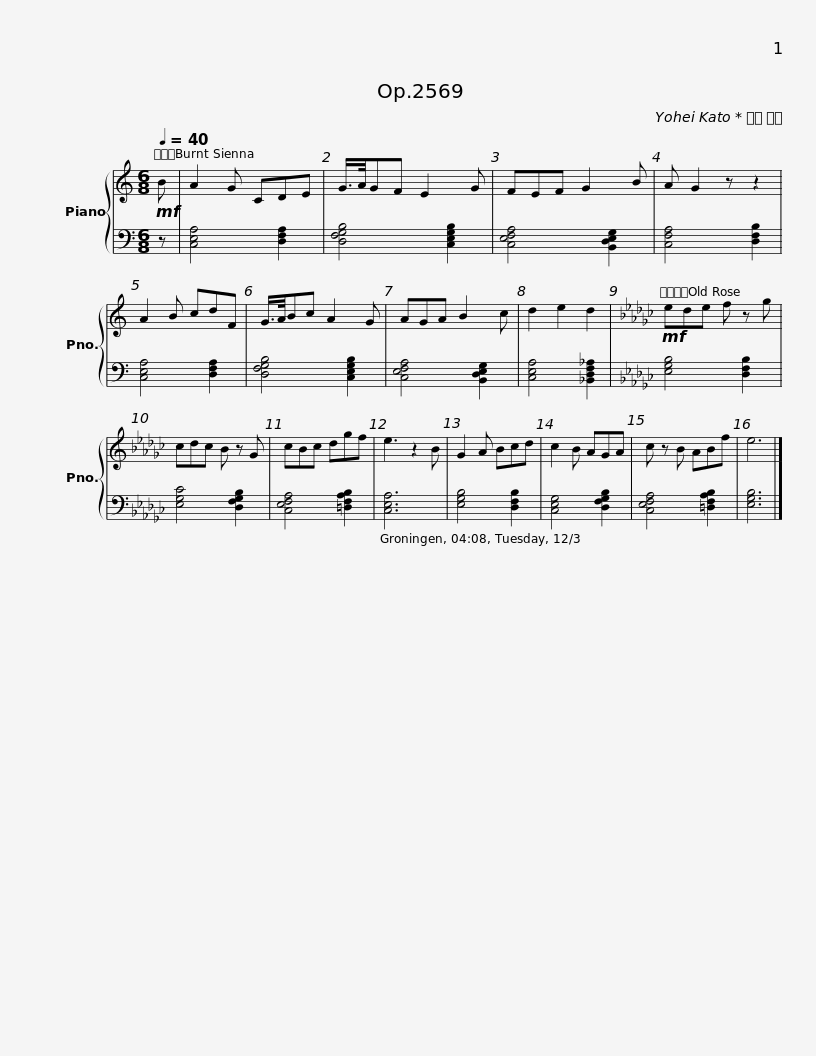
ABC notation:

X:1
%%score { 1 | 2 }
L:1/8
Q:1/4=40
M:6/8
I:linebreak $
K:C
V:1 treble
V:2 bass
V:1
!mf! B | A2 G CDE | G/>A/GF E2 G | FEF G2 B | A G2 z z2 | %5
 A2 B cdF |$ G/>A/Bc A2 G | AGA B2 c | d2 e2 d2 |[K:Gb]!mf! ede f z g | %10
 cdc B z G | cBc dgf |$ e3 z2 B | G2 A Bcd | c2 B AGA | %15
 c z B ABf | e6 |] %17
V:2
 z | [C,E,A,]4 [D,F,A,]2 | [D,F,G,B,]4 [C,E,G,B,]2 | [C,E,F,A,]4 [B,,D,E,G,]2 | [C,F,A,]4 [D,F,B,]2 | %5
 [C,E,A,]4 [D,F,A,]2 |$ [D,F,G,B,]4 [C,E,G,B,]2 | [C,E,F,A,]4 [B,,D,E,G,]2 | [C,E,A,]4 [_B,,D,F,_A,]2 |[K:Gb] [E,G,B,]4 [D,F,B,]2 | %10
 [E,G,C]4 [D,F,G,B,]2 | [C,E,F,A,]4 [=D,F,A,B,]2 |$ [C,E,A,]6 | [E,G,B,]4 [D,F,B,]2 | [C,E,G,]4 [D,F,G,B,]2 | %15
 [C,E,F,A,]4 [=D,F,A,B,]2 | [E,G,B,]6 |] %17
